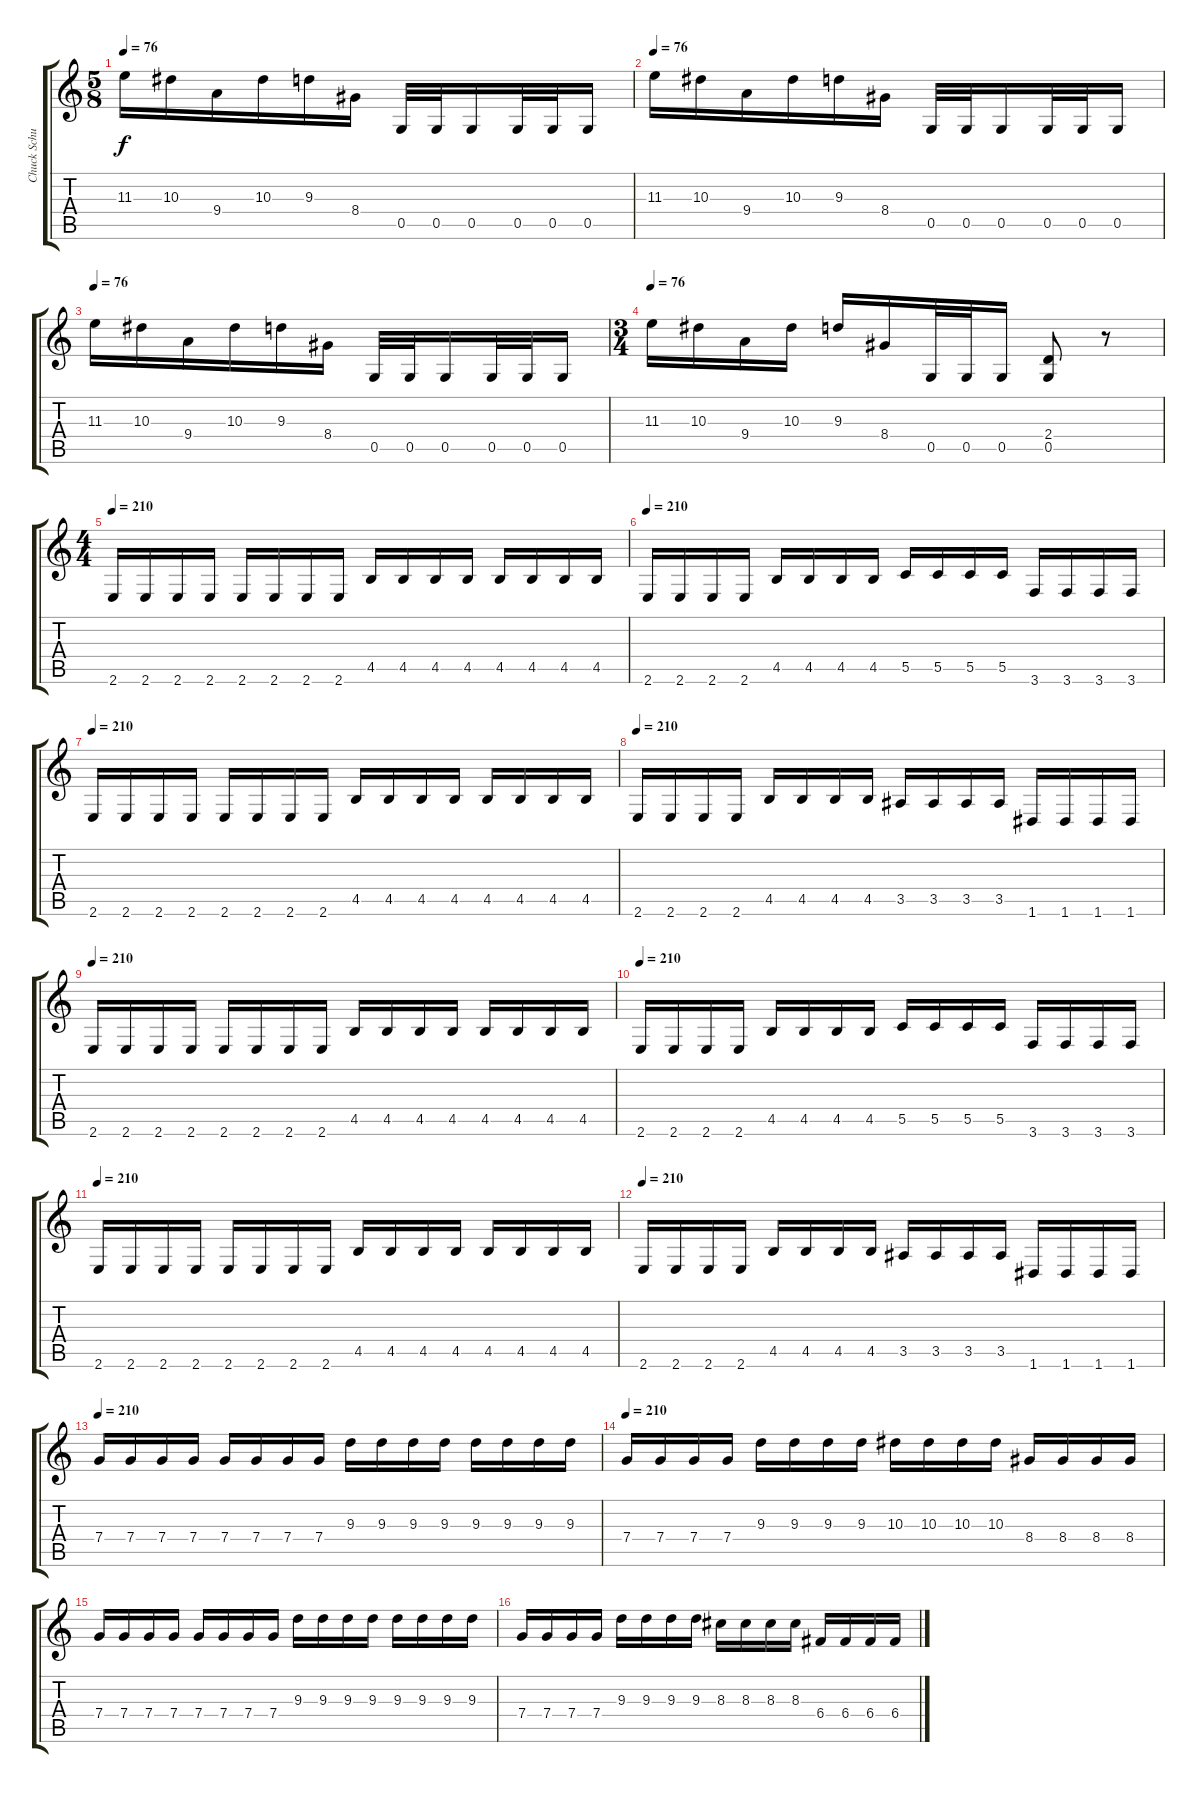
\track ("Chuck Schuldiner" "Chuck Schu") {instrument distortionguitar}
\staff {score tabs}
\tuning (D4 A3 F3 C3 G2 D2) {hide}
\ts (5 8)
\tempo 76
\clef g2
\ks c
11.3.16{dy f} 10.3.16 9.4.16 10.3.16 9.3.16 8.4.16 0.5.32 0.5.32 0.5.16 0.5.32 0.5.32 0.5.16 |
\tempo 76
11.3.16 10.3.16 9.4.16 10.3.16 9.3.16 8.4.16 0.5.32 0.5.32 0.5.16 0.5.32 0.5.32 0.5.16 |
\tempo 76
11.3.16 10.3.16 9.4.16 10.3.16 9.3.16 8.4.16 0.5.32 0.5.32 0.5.16 0.5.32 0.5.32 0.5.16 |
\ts (3 4)
\tempo 76
11.3.16 10.3.16 9.4.16 10.3.16 9.3.16 8.4.16 0.5.32 0.5.32 0.5.16 (2.4 0.5).8 r.8 |
\ts (4 4)
\tempo 210
2.6.16 2.6.16 2.6.16 2.6.16 2.6.16 2.6.16 2.6.16 2.6.16 4.5.16 4.5.16 4.5.16 4.5.16 4.5.16 4.5.16 4.5.16 4.5.16 |
\tempo 210
2.6.16 2.6.16 2.6.16 2.6.16 4.5.16 4.5.16 4.5.16 4.5.16 5.5.16 5.5.16 5.5.16 5.5.16 3.6.16 3.6.16 3.6.16 3.6.16 |
\tempo 210
2.6.16 2.6.16 2.6.16 2.6.16 2.6.16 2.6.16 2.6.16 2.6.16 4.5.16 4.5.16 4.5.16 4.5.16 4.5.16 4.5.16 4.5.16 4.5.16 |
\tempo 210
2.6.16 2.6.16 2.6.16 2.6.16 4.5.16 4.5.16 4.5.16 4.5.16 3.5.16 3.5.16 3.5.16 3.5.16 1.6.16 1.6.16 1.6.16 1.6.16 |
\tempo 210
2.6.16 2.6.16 2.6.16 2.6.16 2.6.16 2.6.16 2.6.16 2.6.16 4.5.16 4.5.16 4.5.16 4.5.16 4.5.16 4.5.16 4.5.16 4.5.16 |
\tempo 210
2.6.16 2.6.16 2.6.16 2.6.16 4.5.16 4.5.16 4.5.16 4.5.16 5.5.16 5.5.16 5.5.16 5.5.16 3.6.16 3.6.16 3.6.16 3.6.16 |
\tempo 210
2.6.16 2.6.16 2.6.16 2.6.16 2.6.16 2.6.16 2.6.16 2.6.16 4.5.16 4.5.16 4.5.16 4.5.16 4.5.16 4.5.16 4.5.16 4.5.16 |
\tempo 210
2.6.16 2.6.16 2.6.16 2.6.16 4.5.16 4.5.16 4.5.16 4.5.16 3.5.16 3.5.16 3.5.16 3.5.16 1.6.16 1.6.16 1.6.16 1.6.16 |
\tempo 210
7.4.16 7.4.16 7.4.16 7.4.16 7.4.16 7.4.16 7.4.16 7.4.16 9.3.16 9.3.16 9.3.16 9.3.16 9.3.16 9.3.16 9.3.16 9.3.16 |
\tempo 210
7.4.16 7.4.16 7.4.16 7.4.16 9.3.16 9.3.16 9.3.16 9.3.16 10.3.16 10.3.16 10.3.16 10.3.16 8.4.16 8.4.16 8.4.16 8.4.16 |
7.4.16 7.4.16 7.4.16 7.4.16 7.4.16 7.4.16 7.4.16 7.4.16 9.3.16 9.3.16 9.3.16 9.3.16 9.3.16 9.3.16 9.3.16 9.3.16 |
7.4.16 7.4.16 7.4.16 7.4.16 9.3.16 9.3.16 9.3.16 9.3.16 8.3.16 8.3.16 8.3.16 8.3.16 6.4.16 6.4.16 6.4.16 6.4.16
